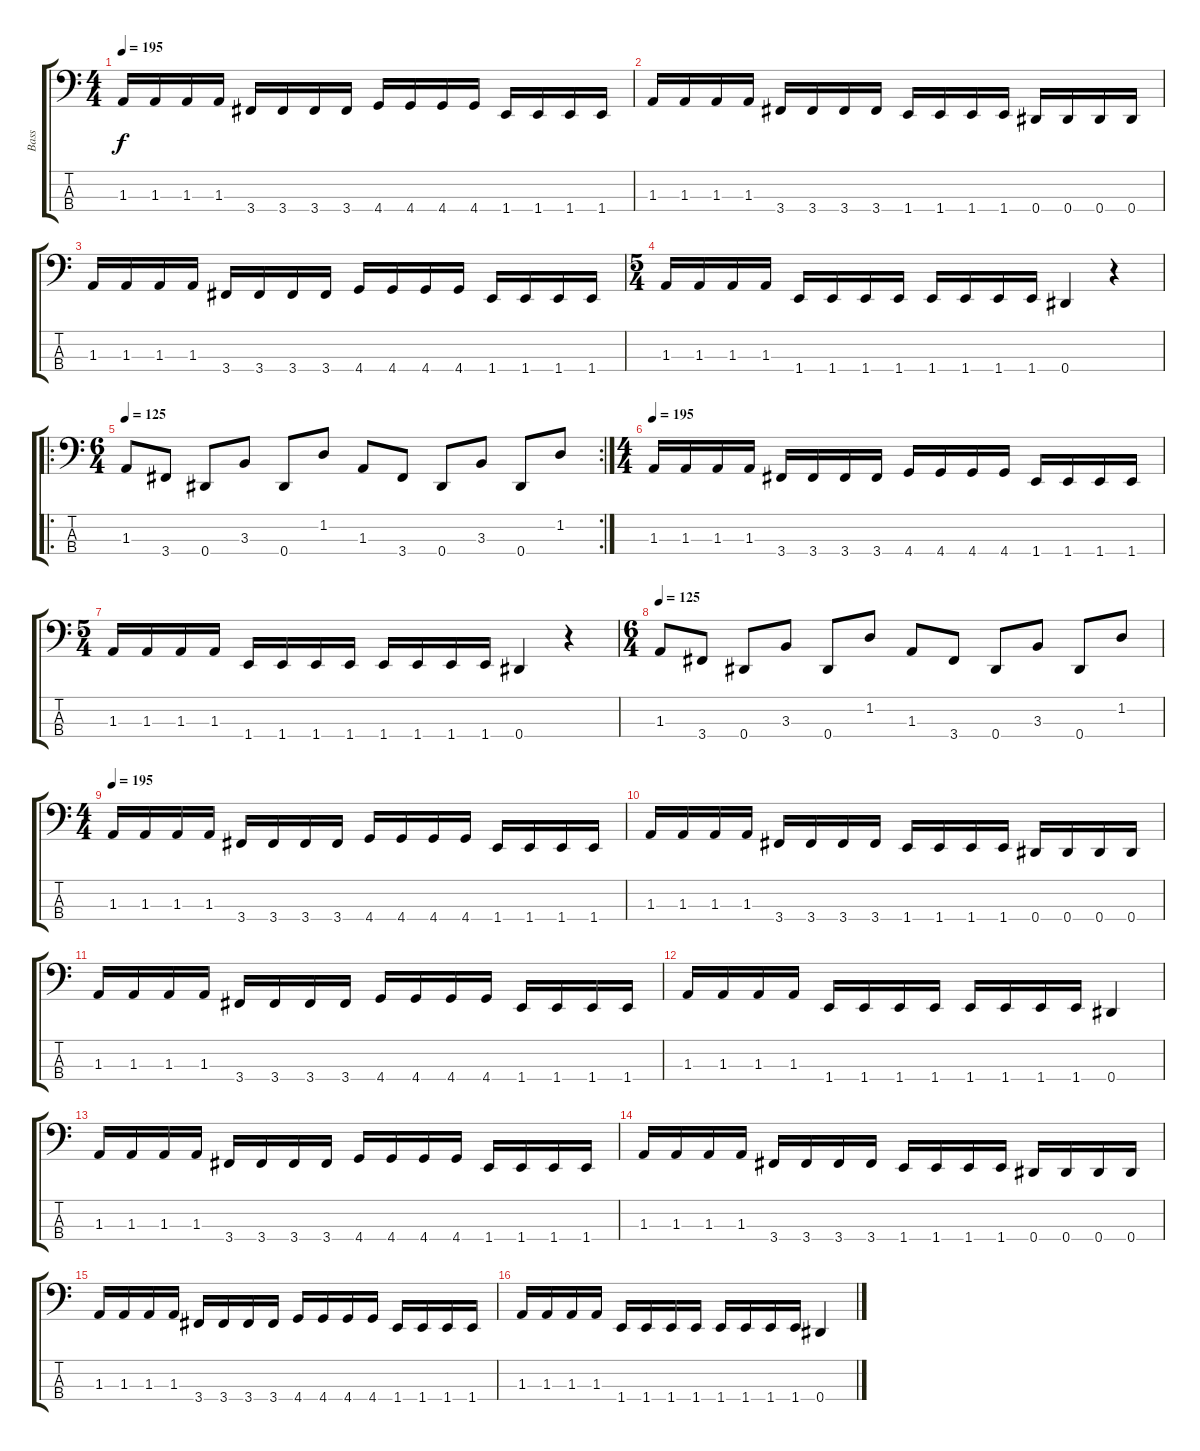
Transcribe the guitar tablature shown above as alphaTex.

\track ("Bass" "Bass") {instrument electricbassfinger}
\staff {score tabs}
\tuning (Gb2 Db2 Ab1 Eb1) {hide}
\ts (4 4)
\tempo 195
\clef f4
\ks c
1.3.16{dy f} 1.3.16 1.3.16 1.3.16 3.4.16 3.4.16 3.4.16 3.4.16 4.4.16 4.4.16 4.4.16 4.4.16 1.4.16 1.4.16 1.4.16 1.4.16 |
1.3.16 1.3.16 1.3.16 1.3.16 3.4.16 3.4.16 3.4.16 3.4.16 1.4.16 1.4.16 1.4.16 1.4.16 0.4.16 0.4.16 0.4.16 0.4.16 |
1.3.16 1.3.16 1.3.16 1.3.16 3.4.16 3.4.16 3.4.16 3.4.16 4.4.16 4.4.16 4.4.16 4.4.16 1.4.16 1.4.16 1.4.16 1.4.16 |
\ts (5 4)
1.3.16 1.3.16 1.3.16 1.3.16 1.4.16 1.4.16 1.4.16 1.4.16 1.4.16 1.4.16 1.4.16 1.4.16 0.4.4 r.4 |
\ro
\rc 2
\ts (6 4)
\tempo 125
1.3.8 3.4.8 0.4.8 3.3.8 0.4.8 1.2.8 1.3.8 3.4.8 0.4.8 3.3.8 0.4.8 1.2.8 |
\ts (4 4)
\tempo 195
1.3.16 1.3.16 1.3.16 1.3.16 3.4.16 3.4.16 3.4.16 3.4.16 4.4.16 4.4.16 4.4.16 4.4.16 1.4.16 1.4.16 1.4.16 1.4.16 |
\ts (5 4)
1.3.16 1.3.16 1.3.16 1.3.16 1.4.16 1.4.16 1.4.16 1.4.16 1.4.16 1.4.16 1.4.16 1.4.16 0.4.4 r.4 |
\ts (6 4)
\tempo 125
1.3.8 3.4.8 0.4.8 3.3.8 0.4.8 1.2.8 1.3.8 3.4.8 0.4.8 3.3.8 0.4.8 1.2.8 |
\ts (4 4)
\tempo 195
1.3.16 1.3.16 1.3.16 1.3.16 3.4.16 3.4.16 3.4.16 3.4.16 4.4.16 4.4.16 4.4.16 4.4.16 1.4.16 1.4.16 1.4.16 1.4.16 |
1.3.16 1.3.16 1.3.16 1.3.16 3.4.16 3.4.16 3.4.16 3.4.16 1.4.16 1.4.16 1.4.16 1.4.16 0.4.16 0.4.16 0.4.16 0.4.16 |
1.3.16 1.3.16 1.3.16 1.3.16 3.4.16 3.4.16 3.4.16 3.4.16 4.4.16 4.4.16 4.4.16 4.4.16 1.4.16 1.4.16 1.4.16 1.4.16 |
1.3.16 1.3.16 1.3.16 1.3.16 1.4.16 1.4.16 1.4.16 1.4.16 1.4.16 1.4.16 1.4.16 1.4.16 0.4.4 |
1.3.16 1.3.16 1.3.16 1.3.16 3.4.16 3.4.16 3.4.16 3.4.16 4.4.16 4.4.16 4.4.16 4.4.16 1.4.16 1.4.16 1.4.16 1.4.16 |
1.3.16 1.3.16 1.3.16 1.3.16 3.4.16 3.4.16 3.4.16 3.4.16 1.4.16 1.4.16 1.4.16 1.4.16 0.4.16 0.4.16 0.4.16 0.4.16 |
1.3.16 1.3.16 1.3.16 1.3.16 3.4.16 3.4.16 3.4.16 3.4.16 4.4.16 4.4.16 4.4.16 4.4.16 1.4.16 1.4.16 1.4.16 1.4.16 |
1.3.16 1.3.16 1.3.16 1.3.16 1.4.16 1.4.16 1.4.16 1.4.16 1.4.16 1.4.16 1.4.16 1.4.16 0.4.4
